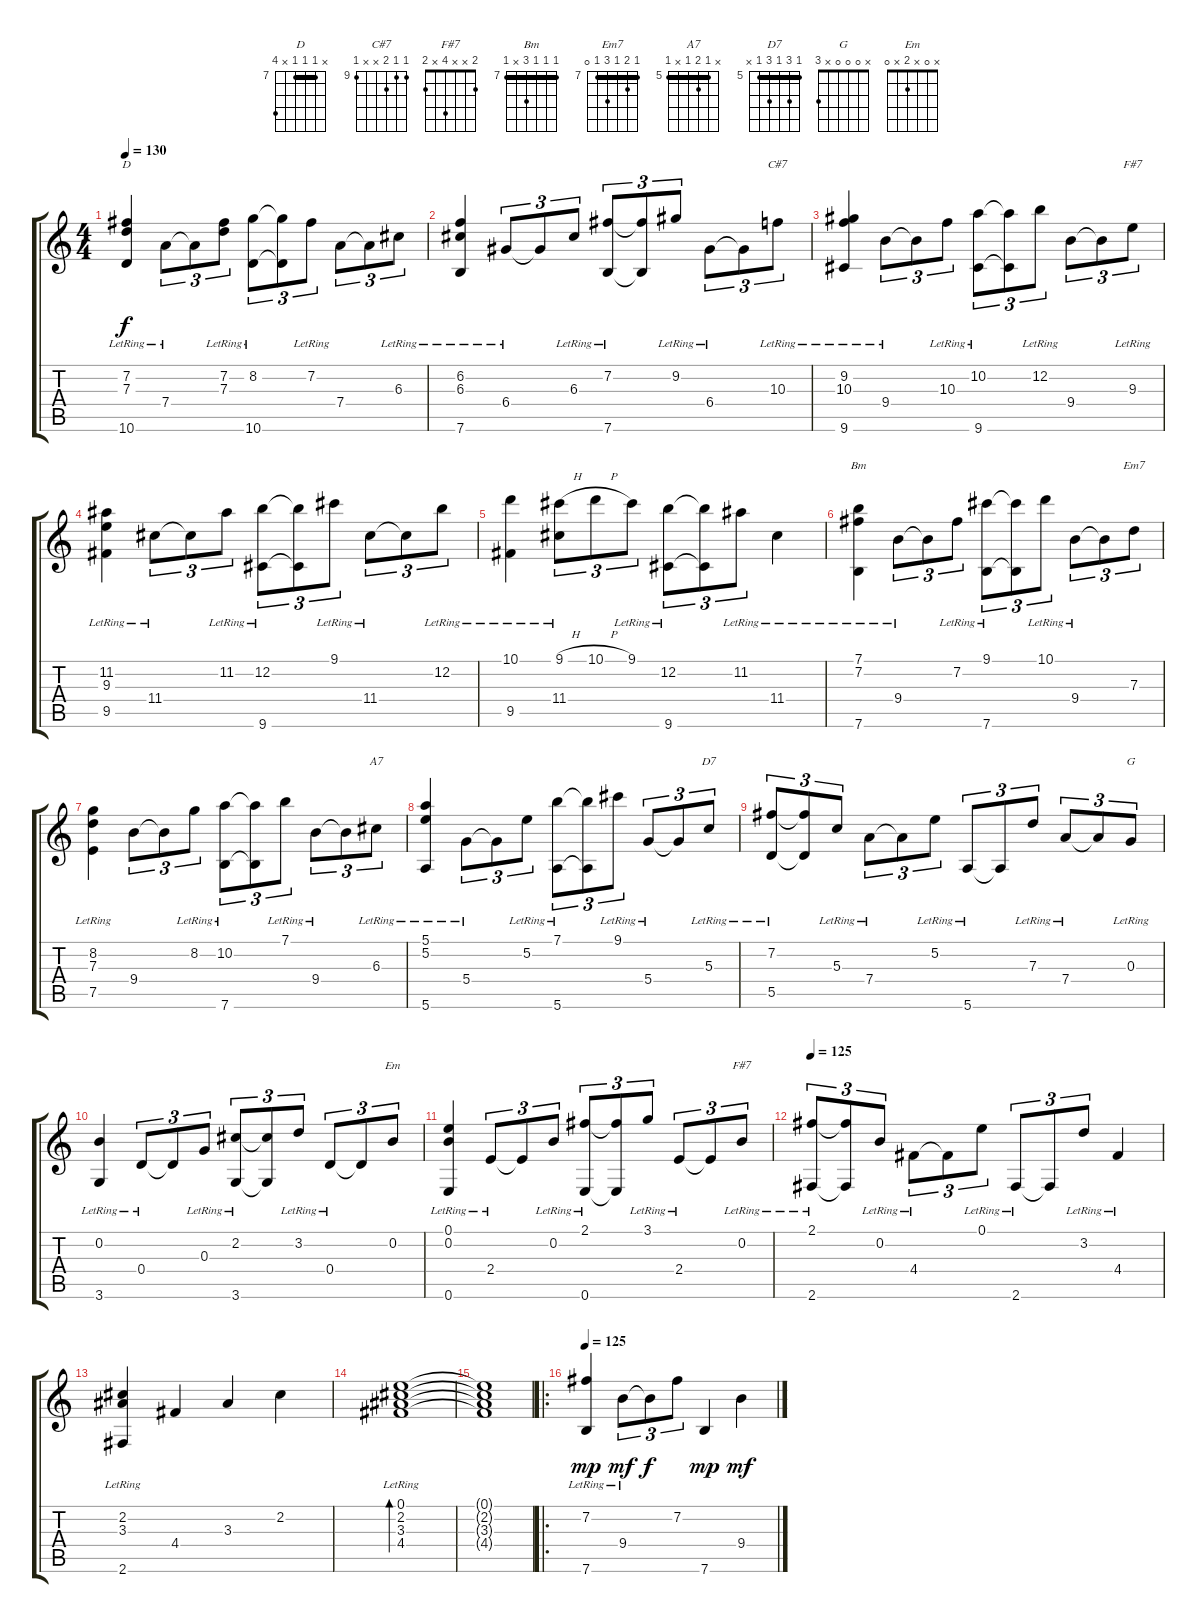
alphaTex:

\track "" {instrument acousticguitarsteel}
\staff {score tabs}
\tuning (E4 B3 G3 D3 A2 E2) {hide}
\chord ("D" x 7 7 7 x 10) {firstfret 7 barre 7}
\chord ("C#7" 9 9 10 x x 9) {firstfret 9}
\chord ("F#7" 9 11 9 11 9 9) {firstfret 9 barre 9}
\chord ("Bm" 7 7 7 9 x 7) {firstfret 7 barre 7}
\chord ("Em7" 7 8 7 9 7 0) {firstfret 7 barre 7}
\chord ("A7" x 5 6 5 x 5) {firstfret 5 barre 5}
\chord ("D7" 5 7 5 7 5 x) {firstfret 5 barre 5}
\chord ("G" x 0 0 0 x 3)
\chord ("Em" x 0 x 2 x 0)
\chord ("F#7" 2 x x 4 x 2)
\ts (4 4)
\tempo 130
\clef g2
\ks c
(7.2{lr} 7.3{lr} 10.6{lr}).4{ch "D" dy f} 7.4{lr}.8{tu (3 2)} 7.4{t}.8{tu (3 2)} (7.2{lr} 7.3{lr}).8{tu (3 2)} (8.2{lr} 10.6{lr}).8{tu (3 2)} (8.2{t} 10.6{t}).8{tu (3 2)} 7.2{lr}.8{tu (3 2)} 7.4.8{tu (3 2)} 7.4{t}.8{tu (3 2)} 6.3{lr}.8{tu (3 2)} |
(6.2{lr} 6.3{lr} 7.6{lr}).4 6.4{lr}.8{tu (3 2)} 6.4{t}.8{tu (3 2)} 6.3{lr}.8{tu (3 2)} (7.2{lr} 7.6{lr}).8{tu (3 2)} (7.2{t} 7.6{t}).8{tu (3 2)} 9.2{lr}.8{tu (3 2)} 6.4{lr}.8{tu (3 2)} 6.4{t}.8{tu (3 2)} 10.3{lr}.8{tu (3 2) ch "C#7"} |
(9.2{lr} 10.3{lr} 9.6{lr}).4 9.4{lr}.8{tu (3 2)} 9.4{t}.8{tu (3 2)} 10.3{lr}.8{tu (3 2)} (10.2{lr} 9.6{lr}).8{tu (3 2)} (10.2{t} 9.6{t}).8{tu (3 2)} 12.2{lr}.8{tu (3 2)} 9.4.8{tu (3 2)} 9.4{t}.8{tu (3 2)} 9.3{lr}.8{tu (3 2) ch "F#7"} |
(11.2{lr} 9.3{lr} 9.5{lr}).4 11.4{lr}.8{tu (3 2)} 11.4{t}.8{tu (3 2)} 11.2{lr}.8{tu (3 2)} (12.2{lr} 9.6{lr}).8{tu (3 2)} (12.2{t} 9.6{t}).8{tu (3 2)} 9.1{lr}.8{tu (3 2)} 11.4{lr}.8{tu (3 2)} 11.4{t}.8{tu (3 2)} 12.2{lr}.8{tu (3 2)} |
(10.1{lr} 9.5{lr}).4 (9.1{h} 11.4{lr}).8{tu (3 2)} 10.1{h}.8{tu (3 2)} 9.1{lr}.8{tu (3 2)} (12.2{lr} 9.6{lr}).8{tu (3 2)} (12.2{t} 9.6{t}).8{tu (3 2)} 11.2{lr}.8{tu (3 2)} 11.4{lr}.4 |
(7.1{lr} 7.2{lr} 7.6{lr}).4{ch "Bm"} 9.4{lr}.8{tu (3 2)} 9.4{t}.8{tu (3 2)} 7.2{lr}.8{tu (3 2)} (9.1{lr} 7.6{lr}).8{tu (3 2)} (9.1{t} 7.6{t}).8{tu (3 2)} 10.1{lr}.8{tu (3 2)} 9.4{lr}.8{tu (3 2)} 9.4{t}.8{tu (3 2)} 7.3.8{tu (3 2) ch "Em7"} |
(8.2 7.3{lr} 7.5).4 9.4.8{tu (3 2)} 9.4{t}.8{tu (3 2)} 8.2{lr}.8{tu (3 2)} (10.2{lr} 7.6).8{tu (3 2)} (10.2{t} 7.6{t}).8{tu (3 2)} 7.1{lr}.8{tu (3 2)} 9.4{lr}.8{tu (3 2)} 9.4{t}.8{tu (3 2)} 6.3{lr}.8{tu (3 2) ch "A7"} |
(5.1{lr} 5.2{lr} 5.6{lr}).4 5.4{lr}.8{tu (3 2)} 5.4{t}.8{tu (3 2)} 5.2{lr}.8{tu (3 2)} (7.1{lr} 5.6{lr}).8{tu (3 2)} (7.1{t} 5.6{t}).8{tu (3 2)} 9.1{lr}.8{tu (3 2)} 5.4{lr}.8{tu (3 2)} 5.4{t}.8{tu (3 2)} 5.3{lr}.8{tu (3 2) ch "D7"} |
(7.2{lr} 5.5{lr}).8{tu (3 2)} (7.2{t} 5.5{t}).8{tu (3 2)} 5.3{lr}.8{tu (3 2)} 7.4{lr}.8{tu (3 2)} 7.4{t}.8{tu (3 2)} 5.2{lr}.8{tu (3 2)} 5.6{lr}.8{tu (3 2)} 5.6{t}.8{tu (3 2)} 7.3{lr}.8{tu (3 2)} 7.4{lr}.8{tu (3 2)} 7.4{t}.8{tu (3 2)} 0.3{lr}.8{tu (3 2) ch "G"} |
(0.2{lr} 3.6{lr}).4 0.4{lr}.8{tu (3 2)} 0.4{t}.8{tu (3 2)} 0.3{lr}.8{tu (3 2)} (2.2{lr} 3.6{lr}).8{tu (3 2)} (2.2{t} 3.6{t}).8{tu (3 2)} 3.2{lr}.8{tu (3 2)} 0.4{lr}.8{tu (3 2)} 0.4{t}.8{tu (3 2)} 0.2.8{tu (3 2) ch "Em"} |
(0.1{lr} 0.2{lr} 0.6{lr}).4 2.4{lr}.8{tu (3 2)} 2.4{t}.8{tu (3 2)} 0.2{lr}.8{tu (3 2)} (2.1{lr} 0.6{lr}).8{tu (3 2)} (2.1{t} 0.6{t}).8{tu (3 2)} 3.1{lr}.8{tu (3 2)} 2.4{lr}.8{tu (3 2)} 2.4{t}.8{tu (3 2)} 0.2{lr}.8{tu (3 2) ch "F#7"} |
\tempo 125
(2.1{lr} 2.6{lr}).8{tu (3 2)} (2.1{t} 2.6{t}).8{tu (3 2)} 0.2{lr}.8{tu (3 2)} 4.4{lr}.8{tu (3 2)} 4.4{t}.8{tu (3 2)} 0.1{lr}.8{tu (3 2)} 2.6{lr}.8{tu (3 2)} 2.6{t}.8{tu (3 2)} 3.2{lr}.8{tu (3 2)} 4.4{lr}.4 |
(2.2{lr} 3.3{lr} 2.6{lr}).4 4.4.4 3.3.4 2.2.4 |
(0.1{lr} 2.2{lr} 3.3{lr} 4.4{lr}).1{bd 480} |
(0.1{t} 2.2{t} 3.3{t} 4.4{t}).1 |
\ro
\tempo 125
(7.2{lr} 7.6{lr}).4{dy mp} 9.4{lr}.8{tu (3 2) dy mf} 9.4{t}.8{tu (3 2) dy f} 7.2.8{tu (3 2)} 7.6.4{dy mp} 9.4.4{dy mf}
